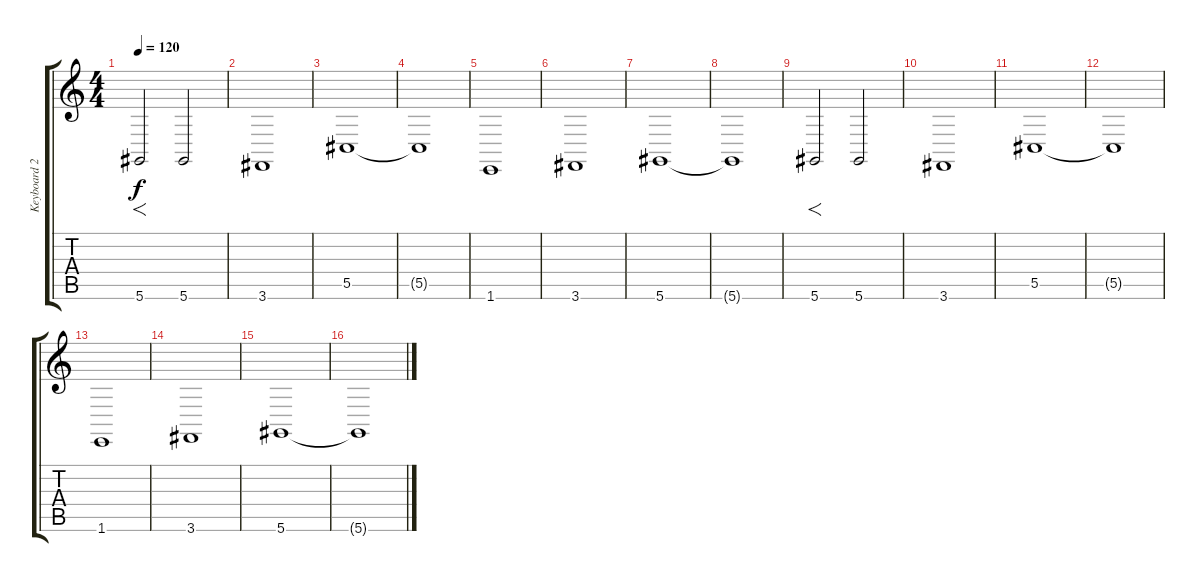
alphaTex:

\track ("Keyboard 2" "Keyboard 2") {instrument tremolostrings}
\staff {score tabs}
\tuning (Eb4 Bb3 Gb3 Db3 Ab2 Eb2) {hide}
\ts (4 4)
\tempo 120
\clef g2
\ks c
5.6.2{f dy f instrument tremolostrings} 5.6.2 |
3.6.1 |
5.5.1 |
5.5{t}.1 |
1.6.1 |
3.6.1 |
5.6.1 |
5.6{t}.1 |
5.6.2{f} 5.6.2 |
3.6.1 |
5.5.1 |
5.5{t}.1 |
1.6.1 |
3.6.1 |
5.6.1 |
5.6{t}.1
